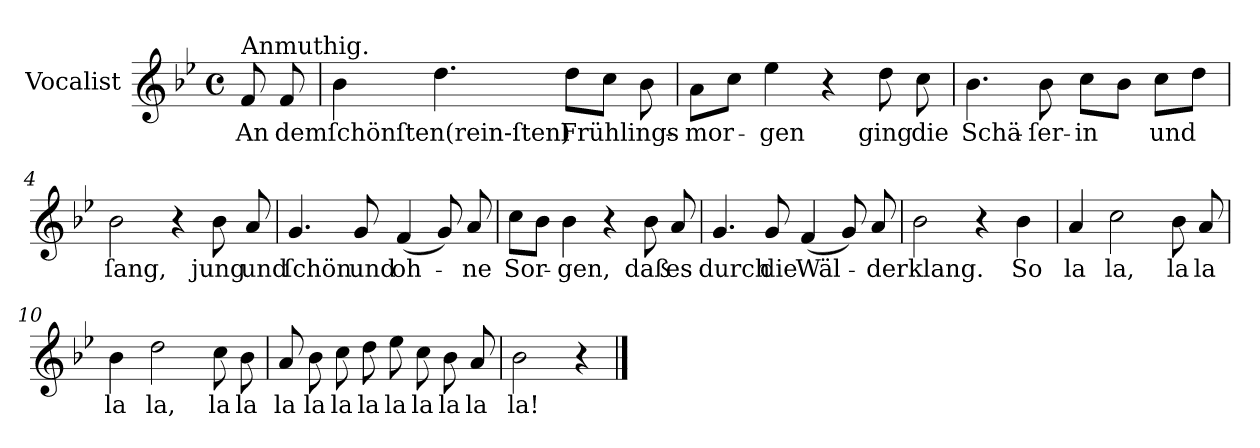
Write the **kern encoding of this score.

**kern	**text
*part1	*part1
*staff1	*staff1
*I"Vocalist	*
*clefG2	*
*k[b-e-]	*
*B-:	*
*M4/4	*
*met(c)	*
=	=
!LO:TX:a:t=Anmuthig.	!
8f	An
8f	dem
=1	=1
4b-	ſchönſten(rein-ſten)
4.dd	.
8ddL	Frühlings-
8ccJ	.
8b-	.
=2	=2
8aL	-mor-
8ccJ	.
4ee-	-gen
4r	.
8dd	ging
8cc	die
=3	=3
4.b-	Schä-
8b-	-ſer-
8ccL	-in
8b-J	.
8ccL	und
8ddJ	.
=4	=4
2b-	ſang,
4r	.
8b-	jung
8a	und
=5	=5
4.g	ſchön
8g	und
(4f	oh-
8g)	.
8a	-ne
=6	=6
8ccL	Sor-
8b-J	.
4b-	-gen,
4r	.
8b-	daß
8a	es
=7	=7
4.g	durch
8g	die
(4f	Wäl-
8g)	.
8a	-der
=8	=8
2b-	klang.
4r	.
4b-	So
=9	=9
4a	la
2cc	la,
8b-	la
8a	la
=10	=10
4b-	la
2dd	la,
8cc	la
8b-	la
=11	=11
8a	la
8b-	la
8cc	la
8dd	la
8ee-	la
8cc	la
8b-	la
8a	la
=12	=12
2b-	la!
4r	.
==	==
*-	*-
